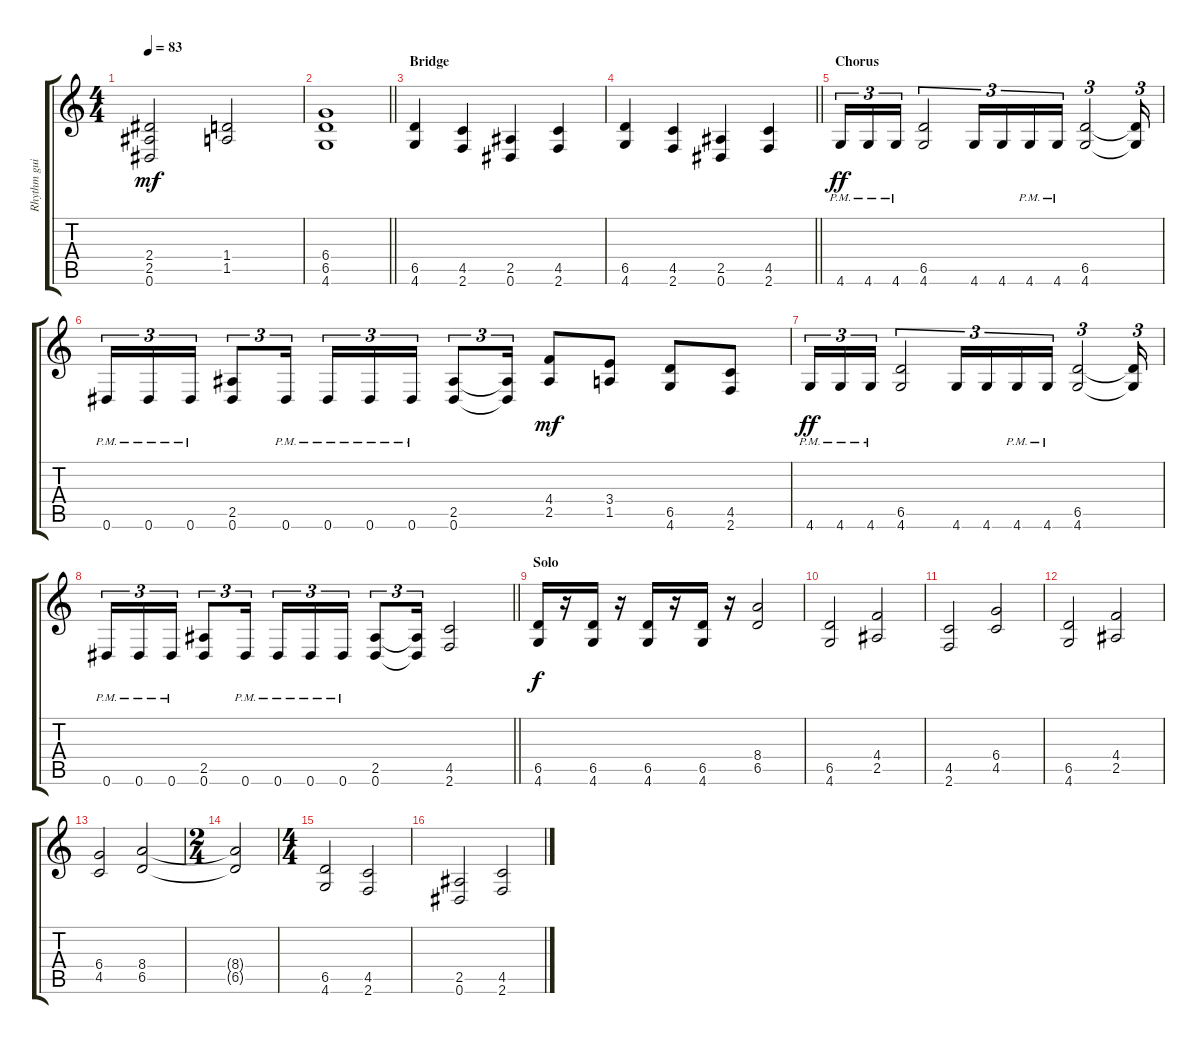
\track ("Rhythm guitar - Ari" "Rhythm gui") {instrument distortionguitar}
\staff {score tabs}
\tuning (Eb4 Bb3 Gb3 Db3 Ab2 Eb2) {hide}
\ts (4 4)
\tempo 83
\clef g2
\ks c
(2.4 2.5 0.6).2{dy mf} (1.4 1.5).2 |
\barLineRight lightlight
(6.4 6.5 4.6).1 |
\section ("" "Bridge")
(6.5 4.6).4 (4.5 2.6).4 (2.5 0.6).4 (4.5 2.6).4 |
\barLineRight lightlight
(6.5 4.6).4 (4.5 2.6).4 (2.5 0.6).4 (4.5 2.6).4 |
\section ("" "Chorus")
4.6{pm}.16{tu (3 2) dy ff} 4.6{pm}.16{tu (3 2)} 4.6{pm}.16{tu (3 2)} (6.5 4.6).2{tu (3 2)} 4.6.16{tu (3 2)} 4.6.16{tu (3 2)} 4.6{pm}.16{tu (3 2)} 4.6{pm}.16{tu (3 2)} (6.5 4.6).2{tu (3 2)} (6.5{t} 4.6{t}).16{tu (3 2)} |
0.6{pm}.16{tu (3 2)} 0.6{pm}.16{tu (3 2)} 0.6{pm}.16{tu (3 2)} (2.5 0.6).8{tu (3 2)} 0.6{pm}.16{tu (3 2)} 0.6{pm}.16{tu (3 2)} 0.6{pm}.16{tu (3 2)} 0.6{pm}.16{tu (3 2)} (2.5 0.6).8{tu (3 2)} (2.5{t} 0.6{t}).16{tu (3 2)} (4.4 2.5).8{dy mf} (3.4 1.5).8 (6.5 4.6).8 (4.5 2.6).8 |
4.6{pm}.16{tu (3 2) dy ff} 4.6{pm}.16{tu (3 2)} 4.6{pm}.16{tu (3 2)} (6.5 4.6).2{tu (3 2)} 4.6.16{tu (3 2)} 4.6.16{tu (3 2)} 4.6{pm}.16{tu (3 2)} 4.6{pm}.16{tu (3 2)} (6.5 4.6).2{tu (3 2)} (6.5{t} 4.6{t}).16{tu (3 2)} |
\barLineRight lightlight
0.6{pm}.16{tu (3 2)} 0.6{pm}.16{tu (3 2)} 0.6{pm}.16{tu (3 2)} (2.5 0.6).8{tu (3 2)} 0.6{pm}.16{tu (3 2)} 0.6{pm}.16{tu (3 2)} 0.6{pm}.16{tu (3 2)} 0.6{pm}.16{tu (3 2)} (2.5 0.6).8{tu (3 2)} (2.5{t} 0.6{t}).16{tu (3 2)} (4.5 2.6).2 |
\section ("" "Solo")
(6.5 4.6).16{dy f} r.16 (6.5 4.6).16 r.16 (6.5 4.6).16 r.16 (6.5 4.6).16 r.16 (8.4 6.5).2 |
(6.5 4.6).2 (4.4 2.5).2 |
(4.5 2.6).2 (6.4 4.5).2 |
(6.5 4.6).2 (4.4 2.5).2 |
(6.4 4.5).2 (8.4 6.5).2 |
\ts (2 4)
(8.4{t} 6.5{t}).2 |
\ts (4 4)
(6.5 4.6).2 (4.5 2.6).2 |
(2.5 0.6).2 (4.5 2.6).2
